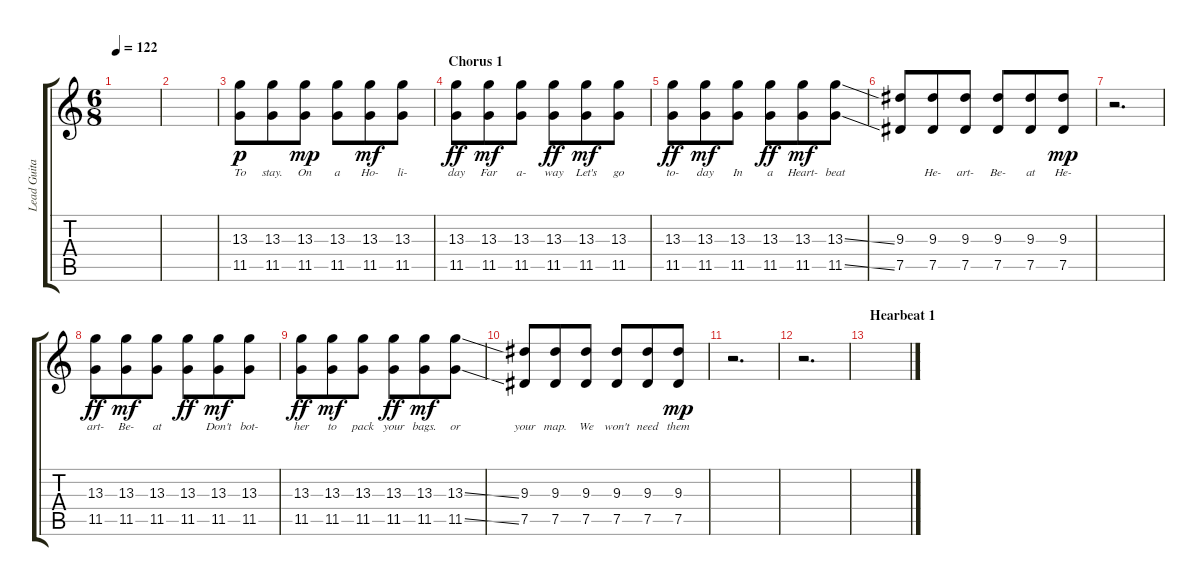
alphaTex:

\track ("Lead Guitar" "Lead Guita") {instrument distortionguitar}
\staff {score tabs}
\tuning (Eb4 Bb3 Gb3 Db3 Ab2 Eb2) {hide}
\ts (6 8)
\tempo 122
\clef g2
\ks c
|
|
(13.3 11.5).8{lyrics (0 "To") lyrics (1 "") lyrics (2 "") lyrics (3 "") lyrics (4 "") dy p} (13.3 11.5).8{lyrics (0 "stay.") lyrics (1 "") lyrics (2 "") lyrics (3 "") lyrics (4 "")} (13.3 11.5).8{lyrics (0 "On") lyrics (1 "") lyrics (2 "") lyrics (3 "") lyrics (4 "") dy mp} (13.3 11.5).8{lyrics (0 "a") lyrics (1 "") lyrics (2 "") lyrics (3 "") lyrics (4 "")} (13.3 11.5).8{lyrics (0 "Ho-") lyrics (1 "") lyrics (2 "") lyrics (3 "") lyrics (4 "") dy mf} (13.3 11.5).8{lyrics (0 "li-") lyrics (1 "") lyrics (2 "") lyrics (3 "") lyrics (4 "")} |
\section ("" "Chorus 1")
(13.3 11.5).8{lyrics (0 "day") lyrics (1 "") lyrics (2 "") lyrics (3 "") lyrics (4 "") dy ff} (13.3 11.5).8{lyrics (0 "Far") lyrics (1 "") lyrics (2 "") lyrics (3 "") lyrics (4 "") dy mf} (13.3 11.5).8{lyrics (0 "a-") lyrics (1 "") lyrics (2 "") lyrics (3 "") lyrics (4 "")} (13.3 11.5).8{lyrics (0 "way") lyrics (1 "") lyrics (2 "") lyrics (3 "") lyrics (4 "") dy ff} (13.3 11.5).8{lyrics (0 "Let's") lyrics (1 "") lyrics (2 "") lyrics (3 "") lyrics (4 "") dy mf} (13.3 11.5).8{lyrics (0 "go") lyrics (1 "") lyrics (2 "") lyrics (3 "") lyrics (4 "")} |
(13.3 11.5).8{lyrics (0 "to-") lyrics (1 "") lyrics (2 "") lyrics (3 "") lyrics (4 "") dy ff} (13.3 11.5).8{lyrics (0 "day") lyrics (1 "") lyrics (2 "") lyrics (3 "") lyrics (4 "") dy mf} (13.3 11.5).8{lyrics (0 "In") lyrics (1 "") lyrics (2 "") lyrics (3 "") lyrics (4 "")} (13.3 11.5).8{lyrics (0 "a") lyrics (1 "") lyrics (2 "") lyrics (3 "") lyrics (4 "") dy ff} (13.3 11.5).8{lyrics (0 "Heart-") lyrics (1 "") lyrics (2 "") lyrics (3 "") lyrics (4 "") dy mf} (13.3{ss} 11.5{ss}).8{lyrics (0 "beat") lyrics (1 "") lyrics (2 "") lyrics (3 "") lyrics (4 "")} |
(9.3 7.5).8{lyrics (0 "") lyrics (1 "") lyrics (2 "") lyrics (3 "") lyrics (4 "")} (9.3 7.5).8{lyrics (0 "He-") lyrics (1 "") lyrics (2 "") lyrics (3 "") lyrics (4 "")} (9.3 7.5).8{lyrics (0 "art-") lyrics (1 "") lyrics (2 "") lyrics (3 "") lyrics (4 "")} (9.3 7.5).8{lyrics (0 "Be-") lyrics (1 "") lyrics (2 "") lyrics (3 "") lyrics (4 "")} (9.3 7.5).8{lyrics (0 "at") lyrics (1 "") lyrics (2 "") lyrics (3 "") lyrics (4 "")} (9.3 7.5).8{lyrics (0 "He-") lyrics (1 "") lyrics (2 "") lyrics (3 "") lyrics (4 "") dy mp} |
r.2{d} |
(13.3 11.5).8{lyrics (0 "art-") lyrics (1 "") lyrics (2 "") lyrics (3 "") lyrics (4 "") dy ff} (13.3 11.5).8{lyrics (0 "Be-") lyrics (1 "") lyrics (2 "") lyrics (3 "") lyrics (4 "") dy mf} (13.3 11.5).8{lyrics (0 "at") lyrics (1 "") lyrics (2 "") lyrics (3 "") lyrics (4 "")} (13.3 11.5).8{lyrics (0 "") lyrics (1 "") lyrics (2 "") lyrics (3 "") lyrics (4 "") dy ff} (13.3 11.5).8{lyrics (0 "Don't") lyrics (1 "") lyrics (2 "") lyrics (3 "") lyrics (4 "") dy mf} (13.3 11.5).8{lyrics (0 "bot-") lyrics (1 "") lyrics (2 "") lyrics (3 "") lyrics (4 "")} |
(13.3 11.5).8{lyrics (0 "her") lyrics (1 "") lyrics (2 "") lyrics (3 "") lyrics (4 "") dy ff} (13.3 11.5).8{lyrics (0 "to") lyrics (1 "") lyrics (2 "") lyrics (3 "") lyrics (4 "") dy mf} (13.3 11.5).8{lyrics (0 "pack") lyrics (1 "") lyrics (2 "") lyrics (3 "") lyrics (4 "")} (13.3 11.5).8{lyrics (0 "your") lyrics (1 "") lyrics (2 "") lyrics (3 "") lyrics (4 "") dy ff} (13.3 11.5).8{lyrics (0 "bags.") lyrics (1 "") lyrics (2 "") lyrics (3 "") lyrics (4 "") dy mf} (13.3{ss} 11.5{ss}).8{lyrics (0 "or") lyrics (1 "") lyrics (2 "") lyrics (3 "") lyrics (4 "")} |
(9.3 7.5).8{lyrics (0 "your") lyrics (1 "") lyrics (2 "") lyrics (3 "") lyrics (4 "")} (9.3 7.5).8{lyrics (0 "map.") lyrics (1 "") lyrics (2 "") lyrics (3 "") lyrics (4 "")} (9.3 7.5).8{lyrics (0 "We") lyrics (1 "") lyrics (2 "") lyrics (3 "") lyrics (4 "")} (9.3 7.5).8{lyrics (0 "won't") lyrics (1 "") lyrics (2 "") lyrics (3 "") lyrics (4 "")} (9.3 7.5).8{lyrics (0 "need") lyrics (1 "") lyrics (2 "") lyrics (3 "") lyrics (4 "")} (9.3 7.5).8{lyrics (0 "them") lyrics (1 "") lyrics (2 "") lyrics (3 "") lyrics (4 "") dy mp} |
r.2{d} |
r.2{d} |
\section ("" "Hearbeat 1")
